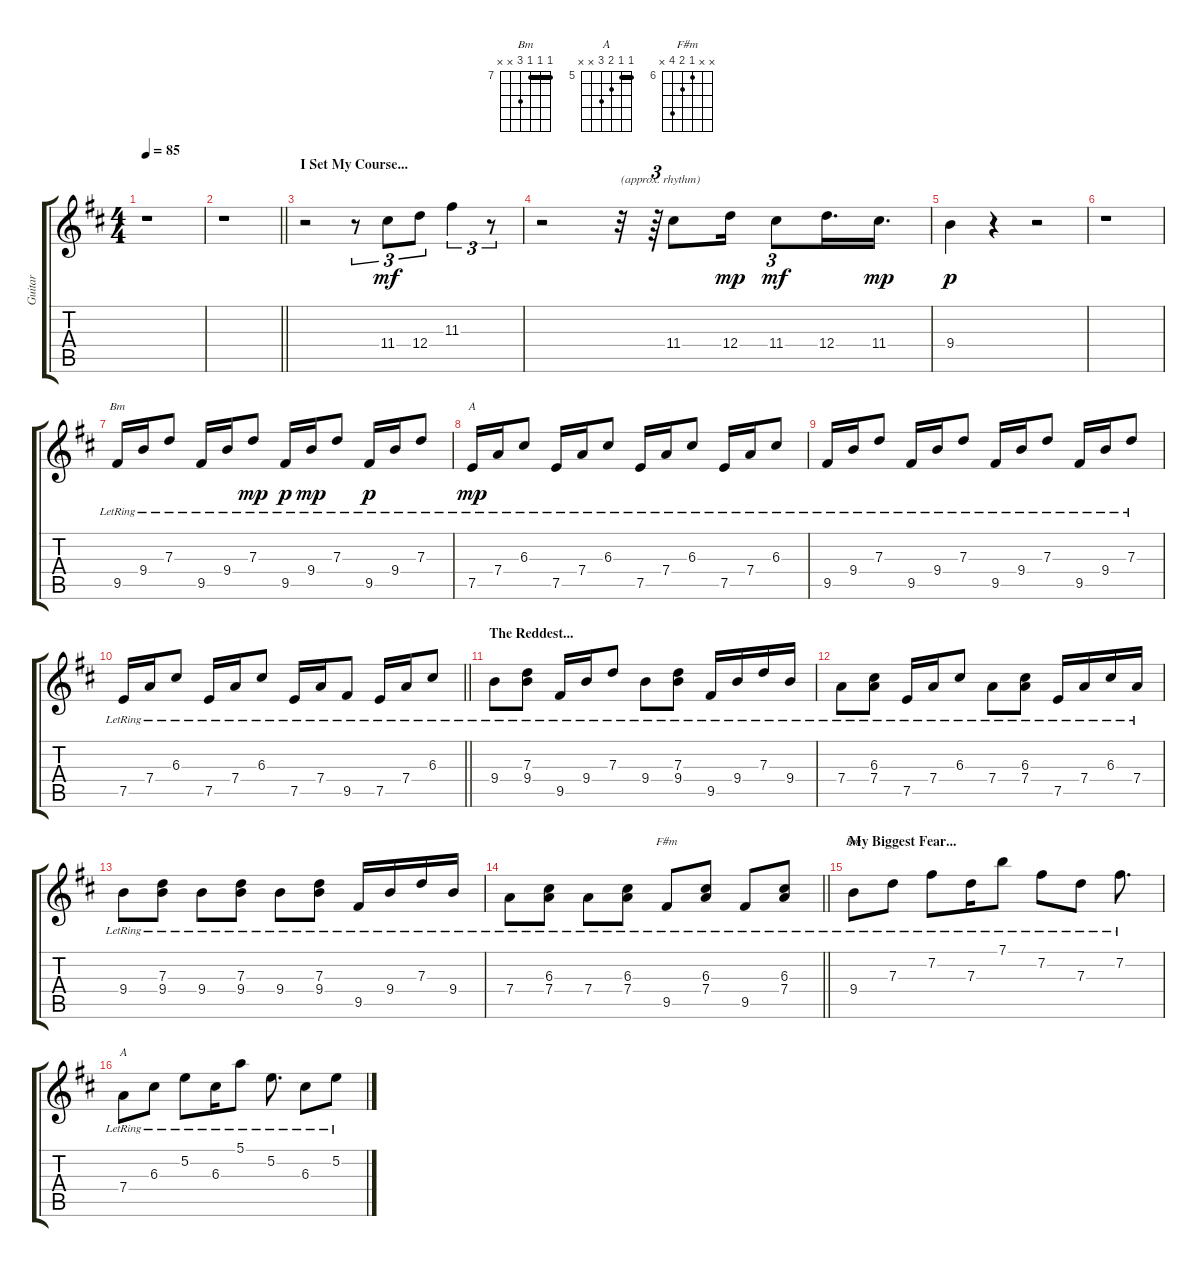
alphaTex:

\track ("Guitar" "Guitar") {instrument electricguitarjazz}
\staff {score tabs}
\tuning (E4 B3 G3 D3 A2 E2) {hide}
\chord ("Bm" x x 7 9 9 x) {firstfret 7}
\chord ("A" x x 6 7 7 x) {firstfret 6}
\chord ("F#m" x x 6 7 9 x) {firstfret 6}
\chord ("Bm" 7 7 7 9 x x) {firstfret 7 barre 7}
\chord ("A" 5 5 6 7 x x) {firstfret 5 barre 5}
\ts (4 4)
\tempo 85
\clef g2
\ks bminor
r.1{dy pp} |
\barLineRight lightlight
r.1 |
\section ("" "I Set My Course...")
r.2 r.8{tu (3 2)} 11.4.8{tu (3 2) dy mf} 12.4.8{tu (3 2)} 11.3.4{tu (3 2)} r.8{tu (3 2)} |
r.2 r.32{txt "(approx. rhythm)"} r.64{tu (3 2)} 11.4.8 12.4.16{dy mp} 11.4.8{tu (3 2) dy mf beam merge} 12.4.16{d} 11.4.16{d dy mp} |
9.4.4{dy p} r.4 r.2 |
r.1 |
9.5{lr}.16{ch "Bm"} 9.4{lr}.16 7.3{lr}.8 9.5{lr}.16 9.4{lr}.16 7.3{lr}.8{dy mp} 9.5{lr}.16{dy p} 9.4{lr}.16{dy mp} 7.3{lr}.8 9.5{lr}.16{dy p} 9.4{lr}.16 7.3{lr}.8 |
7.5{lr}.16{ch "A" dy mp} 7.4{lr}.16 6.3{lr}.8 7.5{lr}.16 7.4{lr}.16 6.3{lr}.8 7.5{lr}.16 7.4{lr}.16 6.3{lr}.8 7.5{lr}.16 7.4{lr}.16 6.3{lr}.8 |
9.5{lr}.16 9.4{lr}.16 7.3{lr}.8 9.5{lr}.16 9.4{lr}.16 7.3{lr}.8 9.5{lr}.16 9.4{lr}.16 7.3{lr}.8 9.5{lr}.16 9.4{lr}.16 7.3{lr}.8 |
\barLineRight lightlight
7.5{lr}.16 7.4{lr}.16 6.3{lr}.8 7.5{lr}.16 7.4{lr}.16 6.3{lr}.8 7.5{lr}.16 7.4{lr}.16 9.5{lr}.8 7.5{lr}.16 7.4{lr}.16 6.3{lr}.8 |
\section ("" "The Reddest...")
9.4{lr}.8 (7.3{lr} 9.4{lr}).8 9.5{lr}.16 9.4{lr}.16 7.3{lr}.8 9.4{lr}.8 (7.3{lr} 9.4{lr}).8 9.5{lr}.16 9.4{lr}.16 7.3{lr}.16 9.4{lr}.16 |
7.4{lr}.8 (6.3{lr} 7.4{lr}).8 7.5{lr}.16 7.4{lr}.16 6.3{lr}.8 7.4{lr}.8 (6.3{lr} 7.4{lr}).8 7.5{lr}.16 7.4{lr}.16 6.3{lr}.16 7.4{lr}.16 |
9.4{lr}.8 (7.3{lr} 9.4{lr}).8 9.4{lr}.8 (7.3{lr} 9.4{lr}).8 9.4{lr}.8 (7.3{lr} 9.4{lr}).8 9.5{lr}.16 9.4{lr}.16 7.3{lr}.16 9.4{lr}.16 |
\barLineRight lightlight
7.4{lr}.8 (6.3{lr} 7.4{lr}).8 7.4{lr}.8 (6.3{lr} 7.4{lr}).8 9.5{lr}.8{ch "F#m"} (6.3{lr} 7.4{lr}).8 9.5{lr}.8 (6.3{lr} 7.4{lr}).8 |
\section ("" "My Biggest Fear...")
9.4{lr}.8{ch "Bm"} 7.3{lr}.8 7.2{lr}.8 7.3{lr}.16 7.1{lr}.8 7.2{lr}.8 7.3{lr}.8 7.2{lr}.8{d} |
7.4{lr}.8{ch "A"} 6.3{lr}.8 5.2{lr}.8 6.3{lr}.16 5.1{lr}.8 5.2{lr}.8{d} 6.3{lr}.8 5.2{lr}.8
